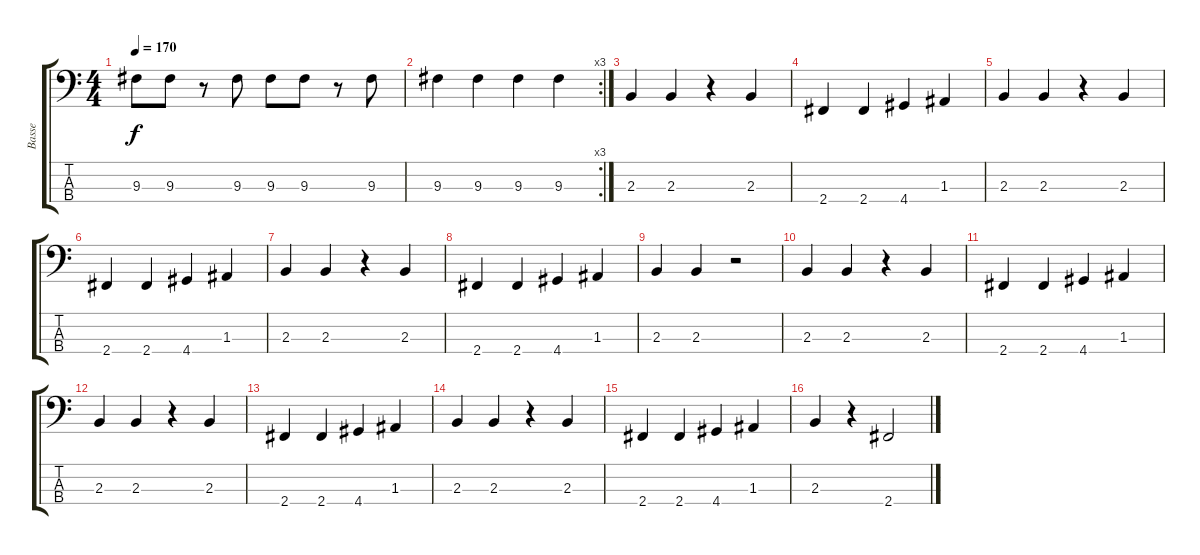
\track ("Basse" "Basse") {instrument electricbassfinger}
\staff {score tabs}
\tuning (G2 D2 A1 E1) {hide}
\ts (4 4)
\tempo 170
\clef f4
\ks c
9.3.8{dy f} 9.3.8 r.8 9.3.8 9.3.8 9.3.8 r.8 9.3.8 |
\rc 3
9.3.4 9.3.4 9.3.4 9.3.4 |
2.3.4 2.3.4 r.4 2.3.4 |
2.4.4 2.4.4 4.4.4 1.3.4 |
2.3.4 2.3.4 r.4 2.3.4 |
2.4.4 2.4.4 4.4.4 1.3.4 |
2.3.4 2.3.4 r.4 2.3.4 |
2.4.4 2.4.4 4.4.4 1.3.4 |
2.3.4 2.3.4 r.2 |
2.3.4 2.3.4 r.4 2.3.4 |
2.4.4 2.4.4 4.4.4 1.3.4 |
2.3.4 2.3.4 r.4 2.3.4 |
2.4.4 2.4.4 4.4.4 1.3.4 |
2.3.4 2.3.4 r.4 2.3.4 |
2.4.4 2.4.4 4.4.4 1.3.4 |
2.3.4 r.4 2.4.2
